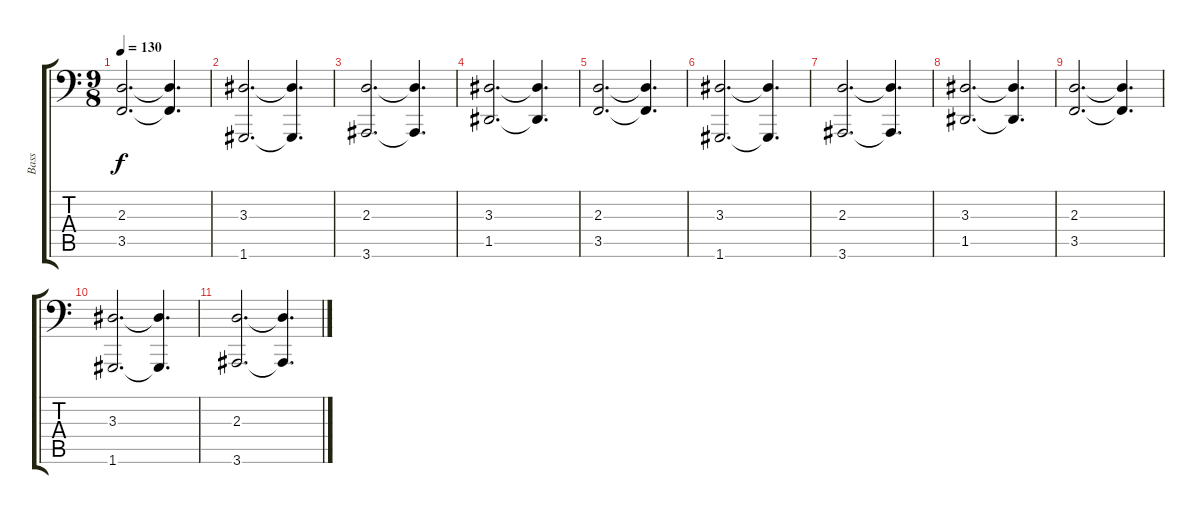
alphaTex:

\track ("Bass" "Bass") {instrument electricbassfinger}
\staff {score tabs}
\tuning (Bb2 F2 C2 G1 D1 G0) {hide}
\ts (9 8)
\tempo 130
\clef f4
\ks c
(2.3 3.5).2{d dy f} (2.3{t} 3.5{t}).4{d} |
(3.3 1.6).2{d} (3.3{t} 1.6{t}).4{d} |
(2.3 3.6).2{d} (2.3{t} 3.6{t}).4{d} |
(3.3 1.5).2{d} (3.3{t} 1.5{t}).4{d} |
(2.3 3.5).2{d} (2.3{t} 3.5{t}).4{d} |
(3.3 1.6).2{d} (3.3{t} 1.6{t}).4{d} |
(2.3 3.6).2{d} (2.3{t} 3.6{t}).4{d} |
(3.3 1.5).2{d} (3.3{t} 1.5{t}).4{d} |
(2.3 3.5).2{d} (2.3{t} 3.5{t}).4{d} |
(3.3 1.6).2{d} (3.3{t} 1.6{t}).4{d} |
(2.3 3.6).2{d} (2.3{t} 3.6{t}).4{d}
